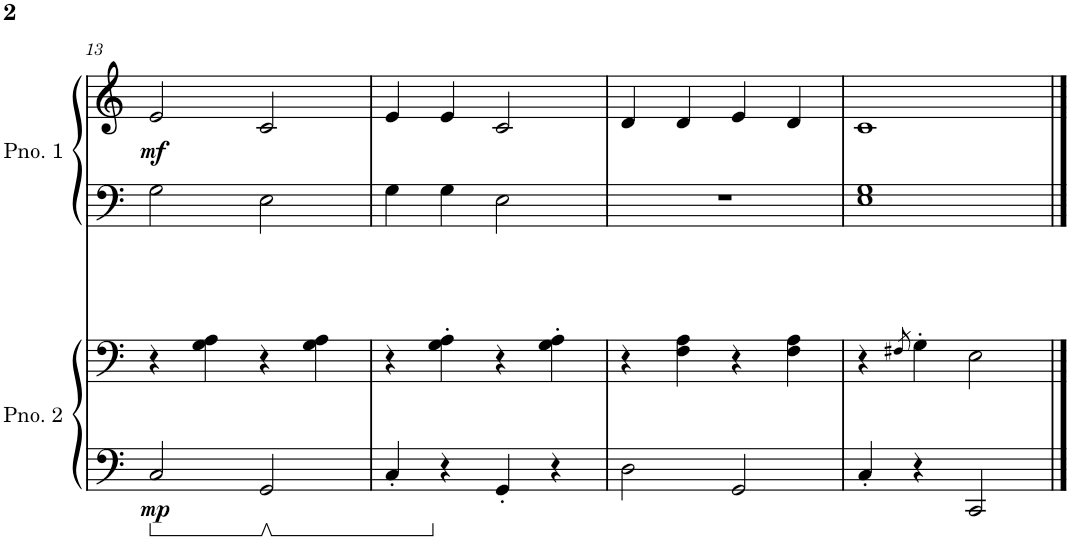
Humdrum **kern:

**kern	**kern	**dynam	**kern	**kern	**dynam
*part2	*part2	*part2	*part1	*part1	*part1
*staff4	*staff3	*staff3/4	*staff2	*staff1	*staff1/2
*I"Piano 2	*	*	*I"Piano 1	*	*
*I'Pno. 2	*	*	*I'Pno. 1	*	*
!!LO:PB:g=z
*clefF4	*clefF4	*	*clefF4	*clefG2	*
*k[]	*k[]	*	*k[]	*k[]	*
*M4/4	*M4/4	*	*M4/4	*M4/4	*
=13	=13	=13	=13	=13	=13
!	!	!LO:DY:b=2	!	!	!LO:DY:b
2C/	4r	mp	2G\	2e/	mf
.	4G\ 4A\	.	.	.	.
2GG/	4r	.	2E\	2c/	.
.	4G\ 4A\	.	.	.	.
=14	=14	=14	=14	=14	=14
4C'/	4r	.	4G\	4e/	.
4r	4G\' 4A\'	.	4G\	4e/	.
4GG'/	4r	.	2E\	2c/	.
4r	4G\' 4A\'	.	.	.	.
=15	=15	=15	=15	=15	=15
2D\	4r	.	1r	4d/	.
.	4F\ 4A\	.	.	4d/	.
2GG/	4r	.	.	4e/	.
.	4F\ 4A\	.	.	4d/	.
=16	=16	=16	=16	=16	=16
4C'/	4r	.	1E 1G	1c	.
.	8qF#X/	.	.	.	.
4r	4G'\	.	.	.	.
2CC/	2E\	.	.	.	.
==	==	==	==	==	==
*-	*-	*-	*-	*-	*-
